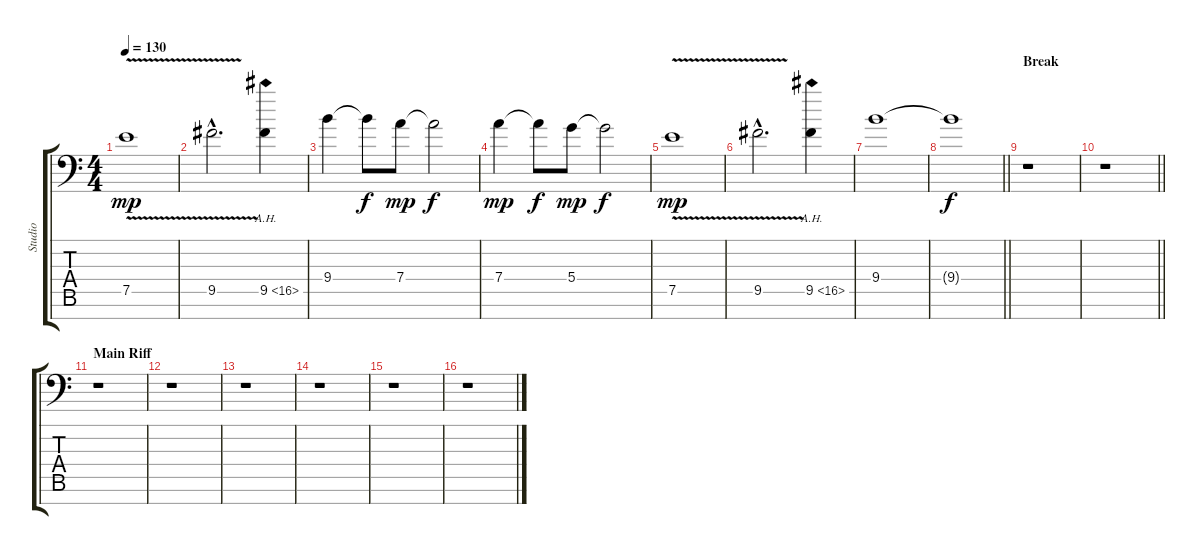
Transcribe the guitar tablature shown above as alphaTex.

\track ("Studio" "Studio") {instrument distortionguitar}
\staff {score tabs}
\tuning (E4 B3 G3 D3 A2 E2 C-1) {hide}
\ts (4 4)
\tempo 130
\clef f4
\ks c
7.5{v}.1{dy mp} |
9.5{v hac}.2{d} 9.5{ah 7}.4 |
9.4.4 9.4{t}.8{dy f} 7.4.8{dy mp} 7.4{t}.2{dy f} |
7.4.4{dy mp} 7.4{t}.8{dy f} 5.4.8{dy mp} 5.4{t}.2{dy f} |
7.5{v}.1{dy mp} |
9.5{v hac}.2{d} 9.5{ah 7}.4 |
9.4.1 |
\barLineRight lightlight
9.4{t}.1{dy f} |
\section ("" "Break")
r.1 |
\barLineRight lightlight
r.1 |
\section ("" "Main Riff")
r.1 |
r.1 |
r.1 |
r.1 |
r.1 |
r.1
